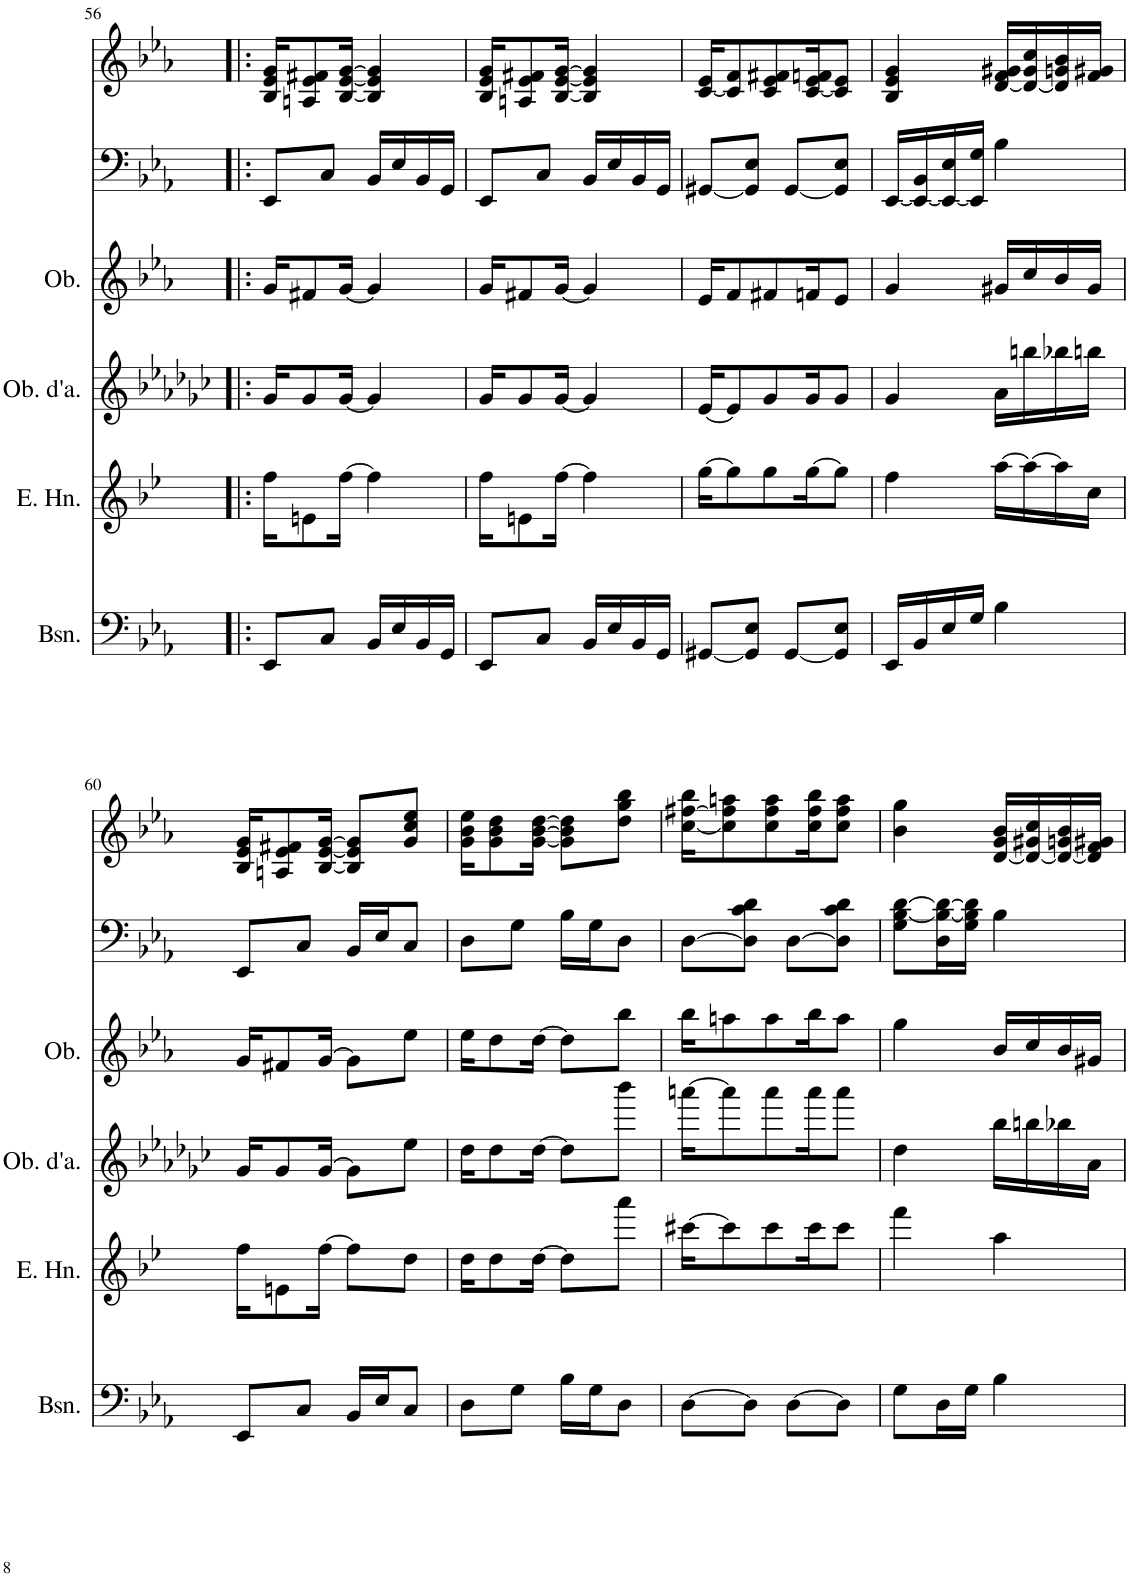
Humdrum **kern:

**kern	**kern	**kern	**kern	**kern	**kern
*part6	*part5	*part4	*part3	*part2	*part1
*staff6	*staff5	*staff4	*staff3	*staff2	*staff1
*I"Bassoon	*I"English Horn	*I"Oboe d'amore	*I"Oboe	*I"Grand Piano	*I"Piano
*I'Bsn.	*I'E. Hn.	*I'Ob. d'a.	*I'Ob.	*I'Pno	*I'Pno
!!LO:PB:g=z
*clefF4	*clefG2	*clefG2	*clefG2	*clefF4	*clefG2
*	*Trd4c7	*Trd2c3	*	*	*
*k[b-e-a-]	*k[b-e-]	*k[b-e-a-d-g-c-]	*k[b-e-a-]	*k[b-e-a-]	*k[b-e-a-]
*M2/4	*M2/4	*M2/4	*M2/4	*M2/4	*M2/4
=56!|:	=56!|:	=56!|:	=56!|:	=56!|:	=56!|:
8EE-/L	16ff\KL	16g-/KL	16g/KL	8EE-/L	16B-/ 16e-/ 16g/KL
.	8en\	8g-/	8f#X/	.	8An/ 8e-/ 8f#X/
8C/J	.	.	.	8C/J	.
.	[16ff\Jk	[16g-/Jk	[16g/Jk	.	[16B-/ [16e-/ [16g/Jk
16BB-/LL	4ff\]	4g-/]	4g/]	16BB-/LL	4B-/] 4e-/] 4g/]
16E-/	.	.	.	16E-/	.
16BB-/	.	.	.	16BB-/	.
16GG/JJ	.	.	.	16GG/JJ	.
=57	=57	=57	=57	=57	=57
8EE-/L	16ff\KL	16g-/KL	16g/KL	8EE-/L	16B-/ 16e-/ 16g/KL
.	8en\	8g-/	8f#X/	.	8An/ 8e-/ 8f#X/
8C/J	.	.	.	8C/J	.
.	[16ff\Jk	[16g-/Jk	[16g/Jk	.	[16B-/ [16e-/ [16g/Jk
16BB-/LL	4ff\]	4g-/]	4g/]	16BB-/LL	4B-/] 4e-/] 4g/]
16E-/	.	.	.	16E-/	.
16BB-/	.	.	.	16BB-/	.
16GG/JJ	.	.	.	16GG/JJ	.
=58	=58	=58	=58	=58	=58
[8GG#X/L	[16gg\KL	[16e-/KL	16e-/KL	[8GG#X/L	[16c/ 16e-/KL
.	8gg\]	8e-/]	8f/	.	8c/] 8f/
8GG#/] 8E-/J	.	.	.	8GG#/] 8E-/J	.
.	8gg\	8g-/	8f#X/	.	8c/ 8e-/ 8f#X/
[8GG#/L	.	.	.	[8GG#/L	.
.	[16gg\K	16g-/K	16fn/K	.	[16c/ 16e-/ 16fn/K
8GG#/] 8E-/J	8gg\J]	8g-/J	8e-/J	8GG#/] 8E-/J	8c/] 8e-/J
=59	=59	=59	=59	=59	=59
16EE-/LL	4ff\	4g-/	4g/	[16EE-/LL	4B-/ 4e-/ 4g/
16BB-/	.	.	.	16EE-/_ 16BB-/	.
16E-/	.	.	.	16EE-/_ 16E-/	.
16G/JJ	.	.	.	16EE-/] 16G/JJ	.
4B-\	[16aa\LL	16aa-\LL	16g#X/LL	4B-\	[16d/ 16f/ 16g#X/LL
.	16aa\_	16bbn\	16cc/	.	16d/_ 16g#/ 16cc/
.	16aa\]	16bb-X\	16b-/	.	16d/] 16gn/ 16b-/
.	16cc\JJ	16bbn\JJ	16g#/JJ	.	16f/ 16g#X/JJ
!!LO:LB:g=z
=60	=60	=60	=60	=60	=60
8EE-/L	16ff\KL	16g-/KL	16g/KL	8EE-/L	16B-/ 16e-/ 16g/KL
.	8en\	8g-/	8f#X/	.	8An/ 8e-/ 8f#X/
8C/J	.	.	.	8C/J	.
.	[16ff\Jk	[16g-/Jk	[16g/Jk	.	[16B-/ [16e-/ [16g/Jk
16BB-/LL	8ff\L]	8g-\L]	8g\L]	16BB-/LL	8B-/] 8e-/] 8g/]L
16E-/J	.	.	.	16E-/J	.
8C/J	8dd\J	8ee-\J	8ee-\J	8C/J	8g/ 8cc/ 8ee-/J
=61	=61	=61	=61	=61	=61
8D\L	16dd\KL	16dd-\KL	16ee-\KL	8D\L	16g\ 16b-\ 16ee-\KL
.	8dd\	8dd-\	8dd\	.	8g\ 8b-\ 8dd\
8G\J	.	.	.	8G\J	.
.	[16dd\Jk	[16dd-\Jk	[16dd\Jk	.	[16g\ [16b-\ [16dd\Jk
16B-\LL	8dd\L]	8dd-\L]	8dd\L]	16B-\LL	8g\] 8b-\] 8dd\]L
16G\J	.	.	.	16G\J	.
8D\J	8aaa\J	8bbb-\J	8bb-\J	8D\J	8dd\ 8gg\ 8bb-\J
=62	=62	=62	=62	=62	=62
[8D\L	[16ccc#X\KL	[16aaan\KL	16bb-\KL	[8D\L	[16cc\ [16ff#X\ 16bb-\KL
.	8ccc#\]	8aaa\]	8aan\	.	8cc\] 8ff#\] 8aan\
8D\J]	.	.	.	8D\] 8c\ 8d\J	.
.	8ccc#\	8aaa\	8aa\	.	8cc\ 8ff#\ 8aa\
[8D\L	.	.	.	[8D\L	.
.	16ccc#\K	16aaa\K	16bb-\K	.	16cc\ 16ff#\ 16bb-\K
8D\J]	8ccc#\J	8aaa\J	8aa\J	8D\] 8c\ 8d\J	8cc\ 8ff#\ 8aa\J
=63	=63	=63	=63	=63	=63
8G\L	4fff\	4dd-\	4gg\	8G\ [8B-\ [8d\L	4b-\ 4gg\
16D\L	.	.	.	16D\ 16B-\_ 16d\_L	.
16G\JJ	.	.	.	16G\ 16B-\] 16d\]JJ	.
4B-\	4aa\	16bb-\LL	16b-/LL	4B-\	[16d/ 16g/ 16b-/LL
.	.	16bbn\	16cc/	.	16d/_ 16g#X/ 16cc/
.	.	16bb-X\	16b-/	.	16d/_ 16gn/ 16b-/
.	.	16aa-\JJ	16g#X/JJ	.	16d/] 16f/ 16g#X/JJ
=	=	=	=	=	=
*-	*-	*-	*-	*-	*-
